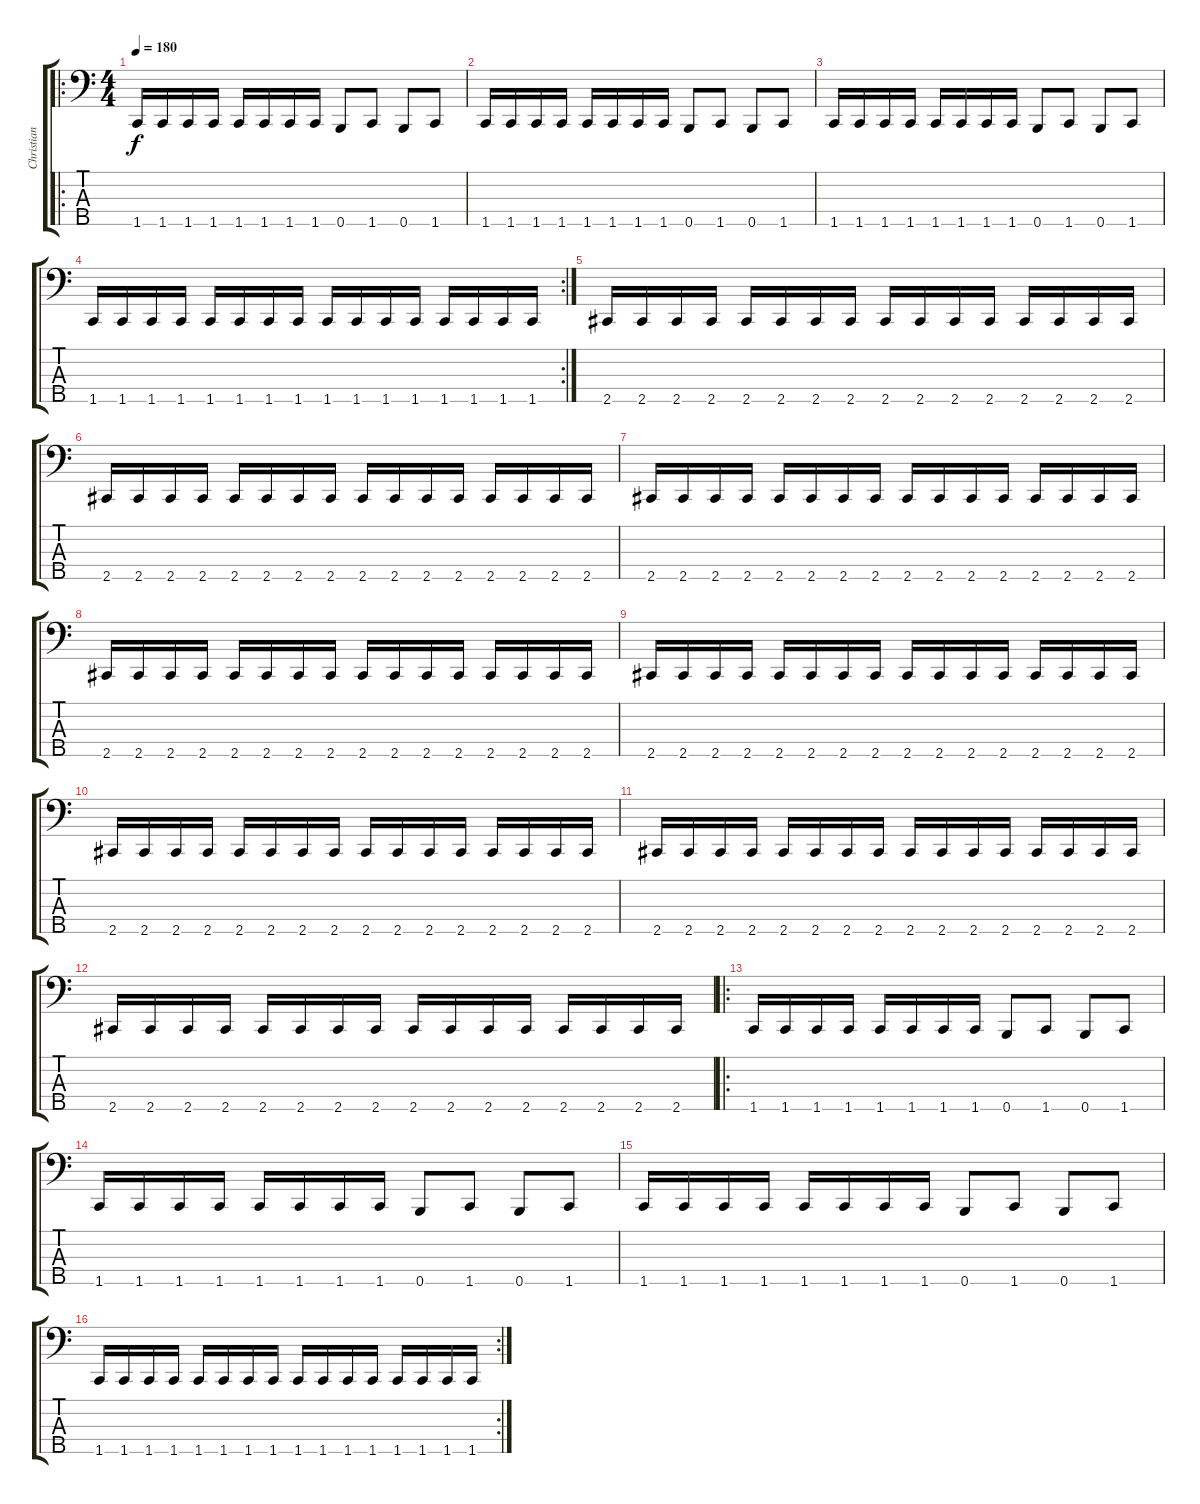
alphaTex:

\track ("Christian Olde Wolbers" "Christian ") {instrument electricbasspick}
\staff {score tabs}
\tuning (G2 D2 A1 E1 B0) {hide}
\ro
\ts (4 4)
\tempo 180
\clef f4
\ks c
1.5.16{dy f} 1.5.16 1.5.16 1.5.16 1.5.16 1.5.16 1.5.16 1.5.16 0.5.8 1.5.8 0.5.8 1.5.8 |
1.5.16 1.5.16 1.5.16 1.5.16 1.5.16 1.5.16 1.5.16 1.5.16 0.5.8 1.5.8 0.5.8 1.5.8 |
1.5.16 1.5.16 1.5.16 1.5.16 1.5.16 1.5.16 1.5.16 1.5.16 0.5.8 1.5.8 0.5.8 1.5.8 |
\rc 2
1.5.16 1.5.16 1.5.16 1.5.16 1.5.16 1.5.16 1.5.16 1.5.16 1.5.16 1.5.16 1.5.16 1.5.16 1.5.16 1.5.16 1.5.16 1.5.16 |
2.5.16 2.5.16 2.5.16 2.5.16 2.5.16 2.5.16 2.5.16 2.5.16 2.5.16 2.5.16 2.5.16 2.5.16 2.5.16 2.5.16 2.5.16 2.5.16 |
2.5.16 2.5.16 2.5.16 2.5.16 2.5.16 2.5.16 2.5.16 2.5.16 2.5.16 2.5.16 2.5.16 2.5.16 2.5.16 2.5.16 2.5.16 2.5.16 |
2.5.16 2.5.16 2.5.16 2.5.16 2.5.16 2.5.16 2.5.16 2.5.16 2.5.16 2.5.16 2.5.16 2.5.16 2.5.16 2.5.16 2.5.16 2.5.16 |
2.5.16 2.5.16 2.5.16 2.5.16 2.5.16 2.5.16 2.5.16 2.5.16 2.5.16 2.5.16 2.5.16 2.5.16 2.5.16 2.5.16 2.5.16 2.5.16 |
2.5.16 2.5.16 2.5.16 2.5.16 2.5.16 2.5.16 2.5.16 2.5.16 2.5.16 2.5.16 2.5.16 2.5.16 2.5.16 2.5.16 2.5.16 2.5.16 |
2.5.16 2.5.16 2.5.16 2.5.16 2.5.16 2.5.16 2.5.16 2.5.16 2.5.16 2.5.16 2.5.16 2.5.16 2.5.16 2.5.16 2.5.16 2.5.16 |
2.5.16 2.5.16 2.5.16 2.5.16 2.5.16 2.5.16 2.5.16 2.5.16 2.5.16 2.5.16 2.5.16 2.5.16 2.5.16 2.5.16 2.5.16 2.5.16 |
2.5.16 2.5.16 2.5.16 2.5.16 2.5.16 2.5.16 2.5.16 2.5.16 2.5.16 2.5.16 2.5.16 2.5.16 2.5.16 2.5.16 2.5.16 2.5.16 |
\ro
1.5.16 1.5.16 1.5.16 1.5.16 1.5.16 1.5.16 1.5.16 1.5.16 0.5.8 1.5.8 0.5.8 1.5.8 |
1.5.16 1.5.16 1.5.16 1.5.16 1.5.16 1.5.16 1.5.16 1.5.16 0.5.8 1.5.8 0.5.8 1.5.8 |
1.5.16 1.5.16 1.5.16 1.5.16 1.5.16 1.5.16 1.5.16 1.5.16 0.5.8 1.5.8 0.5.8 1.5.8 |
\rc 2
1.5.16 1.5.16 1.5.16 1.5.16 1.5.16 1.5.16 1.5.16 1.5.16 1.5.16 1.5.16 1.5.16 1.5.16 1.5.16 1.5.16 1.5.16 1.5.16
